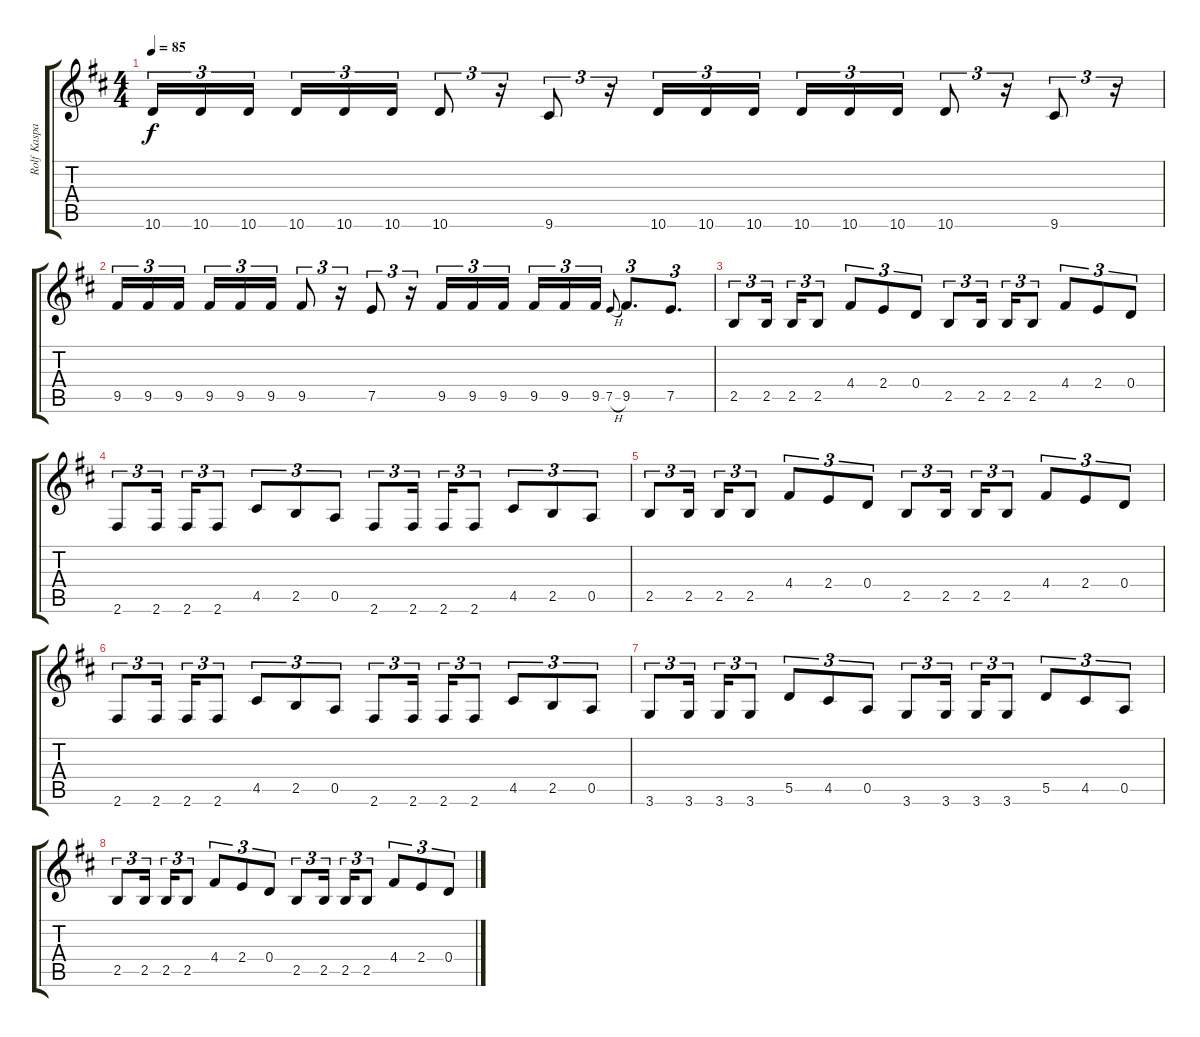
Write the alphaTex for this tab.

\track ("Rolf Kasparek" "Rolf Kaspa") {instrument distortionguitar}
\staff {score tabs}
\tuning (E4 B3 G3 D3 A2 E2) {hide}
\ts (4 4)
\tempo 85
\clef g2
\ks bminor
10.6.16{tu (3 2) dy f} 10.6.16{tu (3 2)} 10.6.16{tu (3 2) beam splitsecondary} 10.6.16{tu (3 2)} 10.6.16{tu (3 2)} 10.6.16{tu (3 2)} 10.6.8{tu (3 2)} r.16{tu (3 2)} 9.6.8{tu (3 2)} r.16{tu (3 2)} 10.6.16{tu (3 2)} 10.6.16{tu (3 2)} 10.6.16{tu (3 2) beam splitsecondary} 10.6.16{tu (3 2)} 10.6.16{tu (3 2)} 10.6.16{tu (3 2)} 10.6.8{tu (3 2)} r.16{tu (3 2)} 9.6.8{tu (3 2)} r.16{tu (3 2)} |
9.5.16{tu (3 2)} 9.5.16{tu (3 2)} 9.5.16{tu (3 2) beam splitsecondary} 9.5.16{tu (3 2)} 9.5.16{tu (3 2)} 9.5.16{tu (3 2)} 9.5.8{tu (3 2)} r.16{tu (3 2)} 7.5.8{tu (3 2)} r.16{tu (3 2)} 9.5.16{tu (3 2)} 9.5.16{tu (3 2)} 9.5.16{tu (3 2) beam splitsecondary} 9.5.16{tu (3 2)} 9.5.16{tu (3 2)} 9.5.16{tu (3 2)} 7.5{h}.8{gr onbeat} 9.5.8{d tu (3 2)} 7.5.8{d tu (3 2)} |
2.5.8{tu (3 2) volume 14} 2.5.16{tu (3 2) beam splitsecondary} 2.5.16{tu (3 2)} 2.5.8{tu (3 2)} 4.4.8{tu (3 2)} 2.4.8{tu (3 2)} 0.4.8{tu (3 2)} 2.5.8{tu (3 2)} 2.5.16{tu (3 2) beam splitsecondary} 2.5.16{tu (3 2)} 2.5.8{tu (3 2)} 4.4.8{tu (3 2)} 2.4.8{tu (3 2)} 0.4.8{tu (3 2)} |
2.6.8{tu (3 2)} 2.6.16{tu (3 2) beam splitsecondary} 2.6.16{tu (3 2)} 2.6.8{tu (3 2)} 4.5.8{tu (3 2)} 2.5.8{tu (3 2)} 0.5.8{tu (3 2)} 2.6.8{tu (3 2)} 2.6.16{tu (3 2) beam splitsecondary} 2.6.16{tu (3 2)} 2.6.8{tu (3 2)} 4.5.8{tu (3 2)} 2.5.8{tu (3 2)} 0.5.8{tu (3 2)} |
2.5.8{tu (3 2)} 2.5.16{tu (3 2) beam splitsecondary} 2.5.16{tu (3 2)} 2.5.8{tu (3 2)} 4.4.8{tu (3 2)} 2.4.8{tu (3 2)} 0.4.8{tu (3 2)} 2.5.8{tu (3 2)} 2.5.16{tu (3 2) beam splitsecondary} 2.5.16{tu (3 2)} 2.5.8{tu (3 2)} 4.4.8{tu (3 2)} 2.4.8{tu (3 2)} 0.4.8{tu (3 2)} |
2.6.8{tu (3 2)} 2.6.16{tu (3 2) beam splitsecondary} 2.6.16{tu (3 2)} 2.6.8{tu (3 2)} 4.5.8{tu (3 2)} 2.5.8{tu (3 2)} 0.5.8{tu (3 2)} 2.6.8{tu (3 2)} 2.6.16{tu (3 2) beam splitsecondary} 2.6.16{tu (3 2)} 2.6.8{tu (3 2)} 4.5.8{tu (3 2)} 2.5.8{tu (3 2)} 0.5.8{tu (3 2)} |
3.6.8{tu (3 2)} 3.6.16{tu (3 2) beam splitsecondary} 3.6.16{tu (3 2)} 3.6.8{tu (3 2)} 5.5.8{tu (3 2)} 4.5.8{tu (3 2)} 0.5.8{tu (3 2)} 3.6.8{tu (3 2)} 3.6.16{tu (3 2) beam splitsecondary} 3.6.16{tu (3 2)} 3.6.8{tu (3 2)} 5.5.8{tu (3 2)} 4.5.8{tu (3 2)} 0.5.8{tu (3 2)} |
2.5.8{tu (3 2)} 2.5.16{tu (3 2) beam splitsecondary} 2.5.16{tu (3 2)} 2.5.8{tu (3 2)} 4.4.8{tu (3 2)} 2.4.8{tu (3 2)} 0.4.8{tu (3 2)} 2.5.8{tu (3 2)} 2.5.16{tu (3 2) beam splitsecondary} 2.5.16{tu (3 2)} 2.5.8{tu (3 2)} 4.4.8{tu (3 2)} 2.4.8{tu (3 2)} 0.4.8{tu (3 2)}
